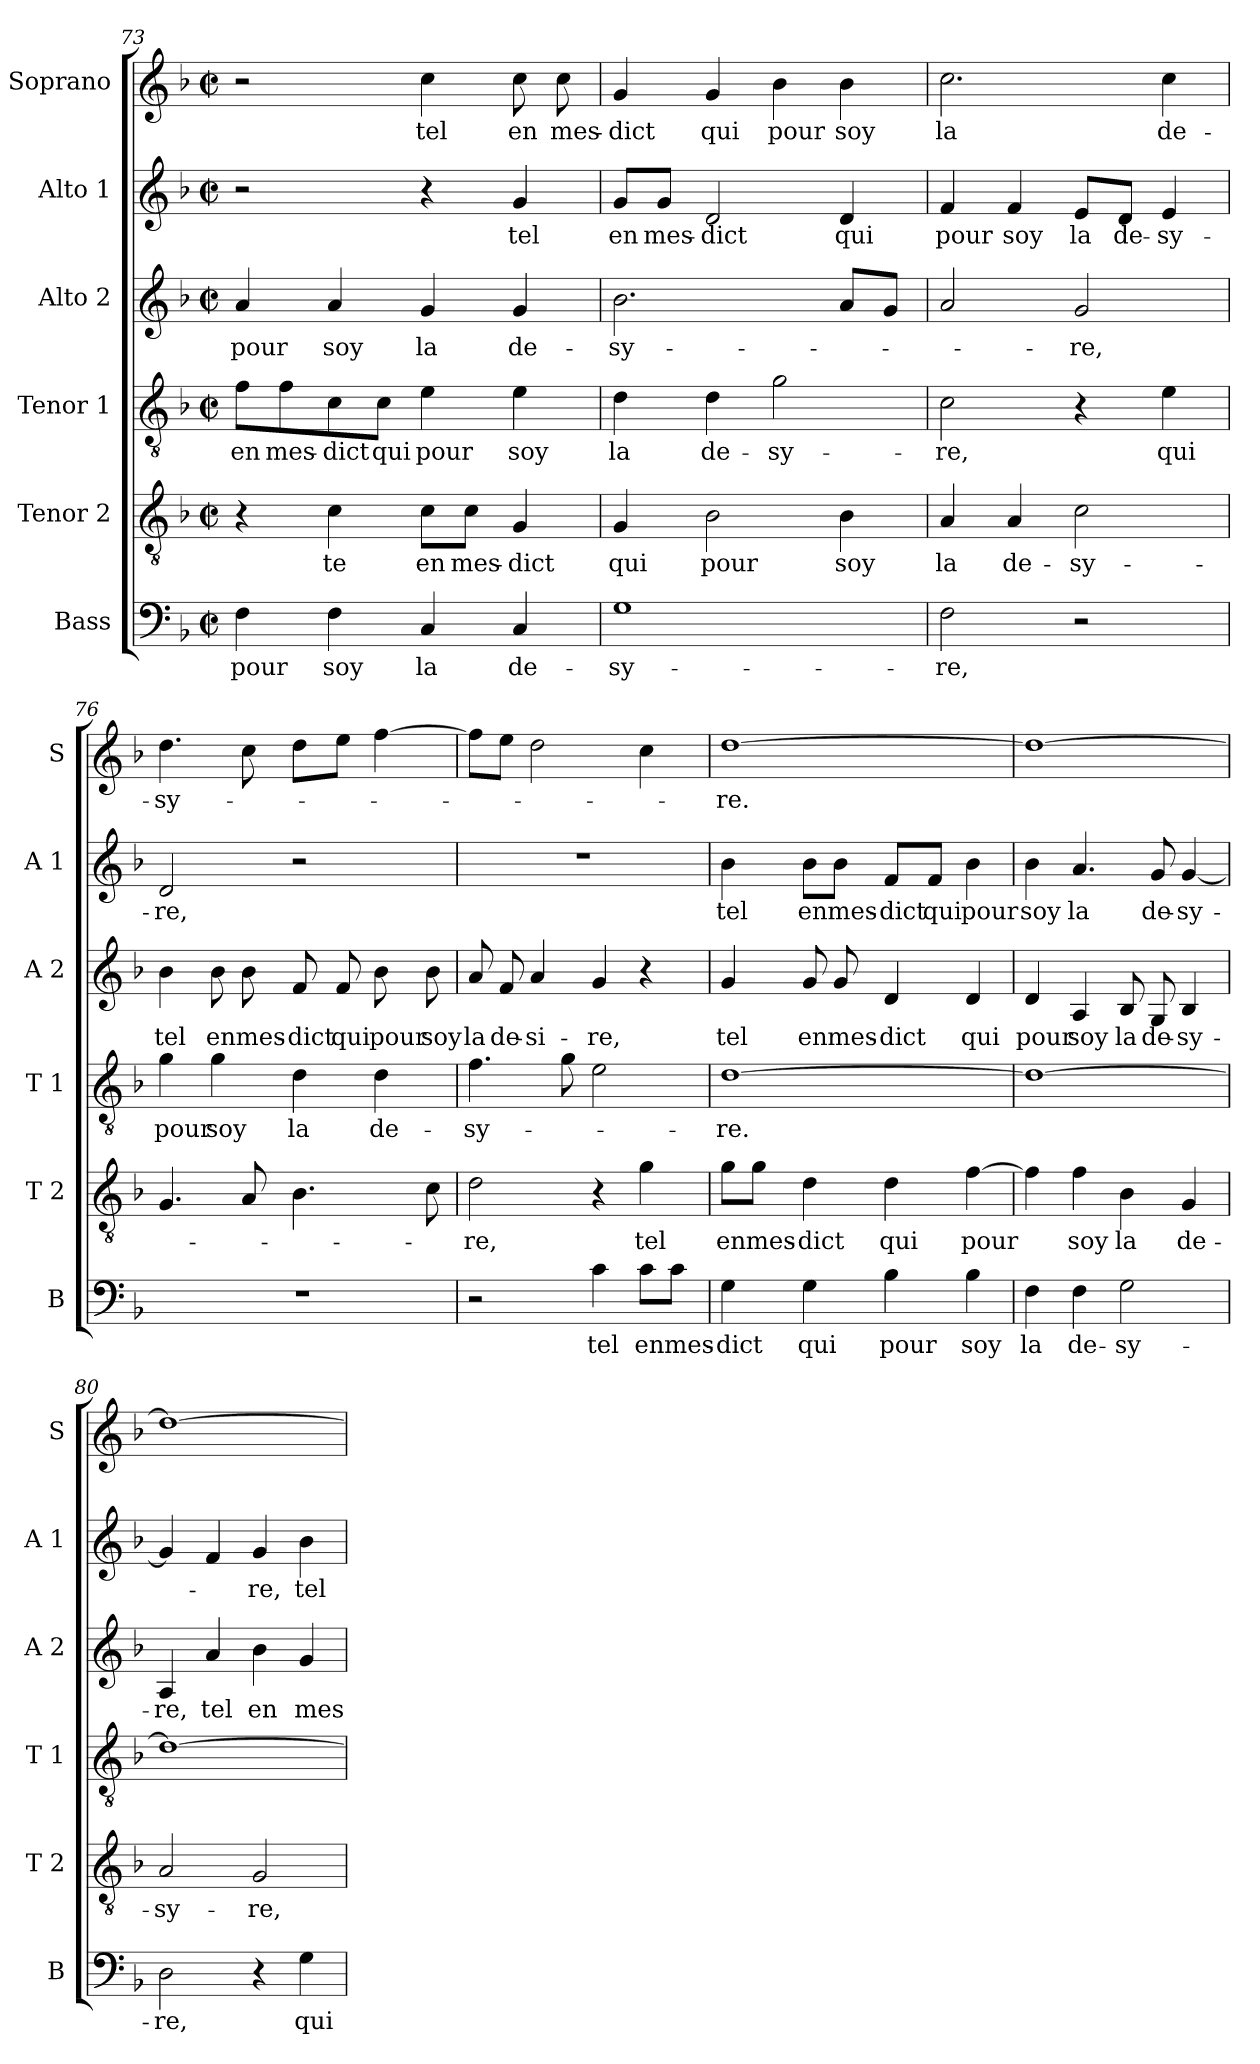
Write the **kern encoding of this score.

**kern	**text	**kern	**text	**kern	**text	**kern	**text	**kern	**text	**kern	**text
*part6	*part6	*part5	*part5	*part4	*part4	*part3	*part3	*part2	*part2	*part1	*part1
*staff6	*staff6	*staff5	*staff5	*staff4	*staff4	*staff3	*staff3	*staff2	*staff2	*staff1	*staff1
*I"Bass	*	*I"Tenor 2	*	*I"Tenor 1	*	*I"Alto 2	*	*I"Alto 1	*	*I"Soprano	*
*I'B	*	*I'T 2	*	*I'T 1	*	*I'A 2	*	*I'A 1	*	*I'S	*
*clefF4	*	*clefGv2	*	*clefGv2	*	*clefG2	*	*clefG2	*	*clefG2	*
*k[b-]	*	*k[b-]	*	*k[b-]	*	*k[b-]	*	*k[b-]	*	*k[b-]	*
*F:	*	*F:	*	*F:	*	*F:	*	*F:	*	*F:	*
*M2/2	*	*M2/2	*	*M2/2	*	*M2/2	*	*M2/2	*	*M2/2	*
*met(c|)	*	*met(c|)	*	*met(c|)	*	*met(c|)	*	*met(c|)	*	*met(c|)	*
=73	=73	=73	=73	=73	=73	=73	=73	=73	=73	=73	=73
4F\	pour	4r	.	8f\L	en	4a/	pour	2r	.	2r	.
.	.	.	.	8f\	mes-	.	.	.	.	.	.
4F\	soy	4c\	te	8c\	-dict	4a/	soy	.	.	.	.
.	.	.	.	8c\J	qui	.	.	.	.	.	.
4C/	la	8c\L	en	4e\	pour	4g/	la	4r	.	4cc\	tel
.	.	8c\J	mes-	.	.	.	.	.	.	.	.
4C/	de-	4G/	-dict	4e\	soy	4g/	de-	4g/	tel	8cc\	en
.	.	.	.	.	.	.	.	.	.	8cc\	mes-
=74	=74	=74	=74	=74	=74	=74	=74	=74	=74	=74	=74
1G	-sy-	4G/	qui	4d\	la	2.b-\	-sy-	8g/L	en	4g/	-dict
.	.	.	.	.	.	.	.	8g/J	mes-	.	.
.	.	2B-\	pour	4d\	de-	.	.	2d/	-dict	4g/	qui
.	.	.	.	2g\	-sy-	.	.	.	.	4b-\	pour
.	.	4B-\	soy	.	.	8a/L	.	4d/	qui	4b-\	soy
.	.	.	.	.	.	8g/J	.	.	.	.	.
!!LO:PB:g=z
=75	=75	=75	=75	=75	=75	=75	=75	=75	=75	=75	=75
2F\	-re,	4A/	la	2c\	-re,	2a/	.	4f/	pour	2.cc\	la
.	.	4A/	de-	.	.	.	.	4f/	soy	.	.
2r	.	2c\	-sy-	4r	.	2g/	-re,	8e/L	la	.	.
.	.	.	.	.	.	.	.	8d/J	de-	.	.
.	.	.	.	4e\	qui	.	.	4e/	-sy-	4cc\	de-
=76	=76	=76	=76	=76	=76	=76	=76	=76	=76	=76	=76
1r	.	4.G/	.	4g\	pour	4b-\	tel	2d/	-re,	4.dd\	-sy-
.	.	.	.	4g\	soy	8b-\	en	.	.	.	.
.	.	8A/	.	.	.	8b-\	mes-	.	.	8cc\	.
.	.	4.B-\	.	4d\	la	8f/	-dict	2r	.	8dd\L	.
.	.	.	.	.	.	8f/	qui	.	.	8ee\J	.
.	.	.	.	4d\	de-	8b-\	pour	.	.	[4ff\	.
.	.	8c\	.	.	.	8b-\	soy	.	.	.	.
=77	=77	=77	=77	=77	=77	=77	=77	=77	=77	=77	=77
2r	.	2d\	-re,	4.f\	-sy-	8a/	la	1r	.	8ff\L]	.
.	.	.	.	.	.	8f/	de-	.	.	8ee\J	.
.	.	.	.	.	.	4a/	-si-	.	.	2dd\	.
.	.	.	.	8g\	.	.	.	.	.	.	.
4c\	tel	4r	.	2e\	.	4g/	-re,	.	.	.	.
8c\L	en	4g\	tel	.	.	4r	.	.	.	4cc\	.
8c\J	mes-	.	.	.	.	.	.	.	.	.	.
=78	=78	=78	=78	=78	=78	=78	=78	=78	=78	=78	=78
4G\	-dict	8g\L	en	[1d	-re.	4g/	tel	4b-\	tel	[1dd	-re.
.	.	8g\J	mes-	.	.	.	.	.	.	.	.
4G\	qui	4d\	-dict	.	.	8g/	en	8b-\L	en	.	.
.	.	.	.	.	.	8g/	mes-	8b-\J	mes-	.	.
4B-\	pour	4d\	qui	.	.	4d/	-dict	8f/L	-dict	.	.
.	.	.	.	.	.	.	.	8f/J	qui	.	.
4B-\	soy	[4f\	pour	.	.	4d/	qui	4b-\	pour	.	.
!!LO:LB:g=z
=79	=79	=79	=79	=79	=79	=79	=79	=79	=79	=79	=79
4F\	la	4f\]	.	1d_	.	4d/	pour	4b-\	soy	1dd_	.
4F\	de-	4f\	soy	.	.	4A/	soy	4.a/	la	.	.
2G\	-sy-	4B-\	la	.	.	8B-/	la	.	.	.	.
.	.	.	.	.	.	8G/	de-	8g/	de-	.	.
.	.	4G/	de-	.	.	4B-/	-sy-	[4g/	-sy-	.	.
=80	=80	=80	=80	=80	=80	=80	=80	=80	=80	=80	=80
2D\	-re,	2A/	-sy-	1d_	.	4A/	-re,	4g/]	.	1dd_	.
.	.	.	.	.	.	4a/	tel	4f/	.	.	.
4r	.	2G/	-re,	.	.	4b-\	en	4g/	-re,	.	.
4G\	qui	.	.	.	.	4g/	mes-	4b-\	tel	.	.
=	=	=	=	=	=	=	=	=	=	=	=
*-	*-	*-	*-	*-	*-	*-	*-	*-	*-	*-	*-
